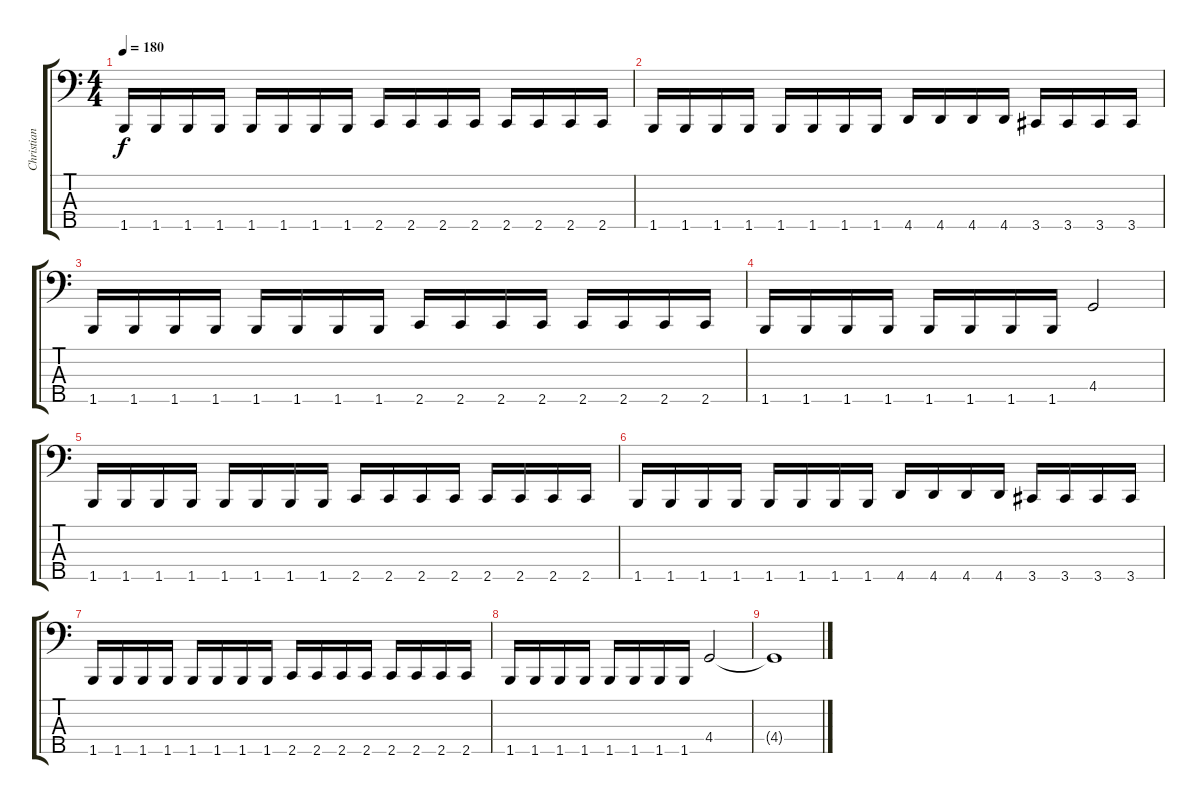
\track ("Christian " "Christian ") {instrument electricbasspick}
\staff {score tabs}
\tuning (Gb2 Db2 Ab1 Eb1 Bb0) {hide}
\ts (4 4)
\tempo 180
\clef f4
\ks c
1.5.16{dy f} 1.5.16 1.5.16 1.5.16 1.5.16 1.5.16 1.5.16 1.5.16 2.5.16 2.5.16 2.5.16 2.5.16 2.5.16 2.5.16 2.5.16 2.5.16 |
1.5.16 1.5.16 1.5.16 1.5.16 1.5.16 1.5.16 1.5.16 1.5.16 4.5.16 4.5.16 4.5.16 4.5.16 3.5.16 3.5.16 3.5.16 3.5.16 |
1.5.16 1.5.16 1.5.16 1.5.16 1.5.16 1.5.16 1.5.16 1.5.16 2.5.16 2.5.16 2.5.16 2.5.16 2.5.16 2.5.16 2.5.16 2.5.16 |
1.5.16 1.5.16 1.5.16 1.5.16 1.5.16 1.5.16 1.5.16 1.5.16 4.4.2 |
1.5.16 1.5.16 1.5.16 1.5.16 1.5.16 1.5.16 1.5.16 1.5.16 2.5.16 2.5.16 2.5.16 2.5.16 2.5.16 2.5.16 2.5.16 2.5.16 |
1.5.16 1.5.16 1.5.16 1.5.16 1.5.16 1.5.16 1.5.16 1.5.16 4.5.16 4.5.16 4.5.16 4.5.16 3.5.16 3.5.16 3.5.16 3.5.16 |
1.5.16 1.5.16 1.5.16 1.5.16 1.5.16 1.5.16 1.5.16 1.5.16 2.5.16 2.5.16 2.5.16 2.5.16 2.5.16 2.5.16 2.5.16 2.5.16 |
1.5.16 1.5.16 1.5.16 1.5.16 1.5.16 1.5.16 1.5.16 1.5.16 4.4.2 |
4.4{t}.1
